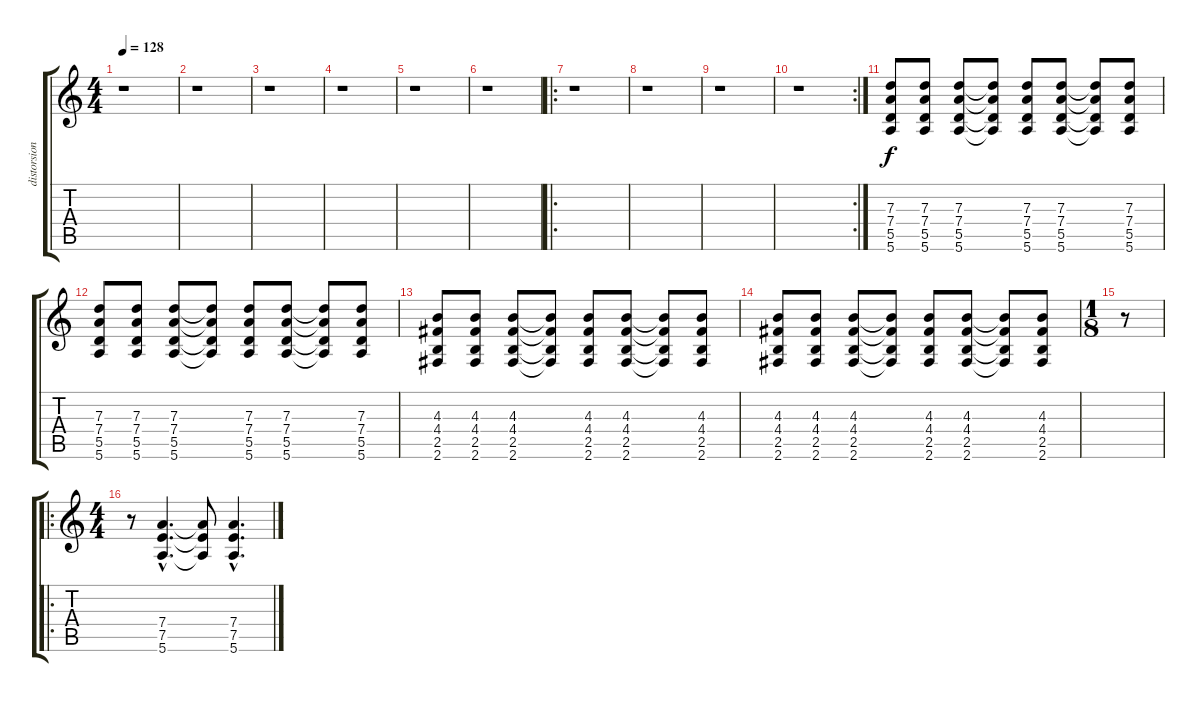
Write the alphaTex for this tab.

\track ("distorsion" "distorsion") {instrument distortionguitar}
\staff {score tabs}
\tuning (E4 B3 G3 D3 A2 E2) {hide}
\ts (4 4)
\tempo 128
\clef g2
\ks c
r.1{dy f instrument distortionguitar} |
r.1 |
r.1 |
r.1 |
r.1 |
r.1 |
\ro
r.1 |
r.1 |
r.1 |
\rc 2
r.1 |
(7.3 7.4 5.5 5.6).8 (7.3 7.4 5.5 5.6).8 (7.3 7.4 5.5 5.6).8 (7.3{t} 7.4{t} 5.5{t} 5.6{t}).8 (7.3 7.4 5.5 5.6).8 (7.3 7.4 5.5 5.6).8 (7.3{t} 7.4{t} 5.5{t} 5.6{t}).8 (7.3 7.4 5.5 5.6).8 |
(7.3 7.4 5.5 5.6).8 (7.3 7.4 5.5 5.6).8 (7.3 7.4 5.5 5.6).8 (7.3{t} 7.4{t} 5.5{t} 5.6{t}).8 (7.3 7.4 5.5 5.6).8 (7.3 7.4 5.5 5.6).8 (7.3{t} 7.4{t} 5.5{t} 5.6{t}).8 (7.3 7.4 5.5 5.6).8 |
(4.3 4.4 2.5 2.6).8 (4.3 4.4 2.5 2.6).8 (4.3 4.4 2.5 2.6).8 (4.3{t} 4.4{t} 2.5{t} 2.6{t}).8 (4.3 4.4 2.5 2.6).8 (4.3 4.4 2.5 2.6).8 (4.3{t} 4.4{t} 2.5{t} 2.6{t}).8 (4.3 4.4 2.5 2.6).8 |
(4.3 4.4 2.5 2.6).8 (4.3 4.4 2.5 2.6).8 (4.3 4.4 2.5 2.6).8 (4.3{t} 4.4{t} 2.5{t} 2.6{t}).8 (4.3 4.4 2.5 2.6).8 (4.3 4.4 2.5 2.6).8 (4.3{t} 4.4{t} 2.5{t} 2.6{t}).8 (4.3 4.4 2.5 2.6).8 |
\ts (1 8)
r.8 |
\ro
\ts (4 4)
r.8 (7.4{hac} 7.5{hac} 5.6{hac}).4{d} (7.4{t} 7.5{t} 5.6{t}).8 (7.4{hac} 7.5{hac} 5.6{hac}).4{d}
